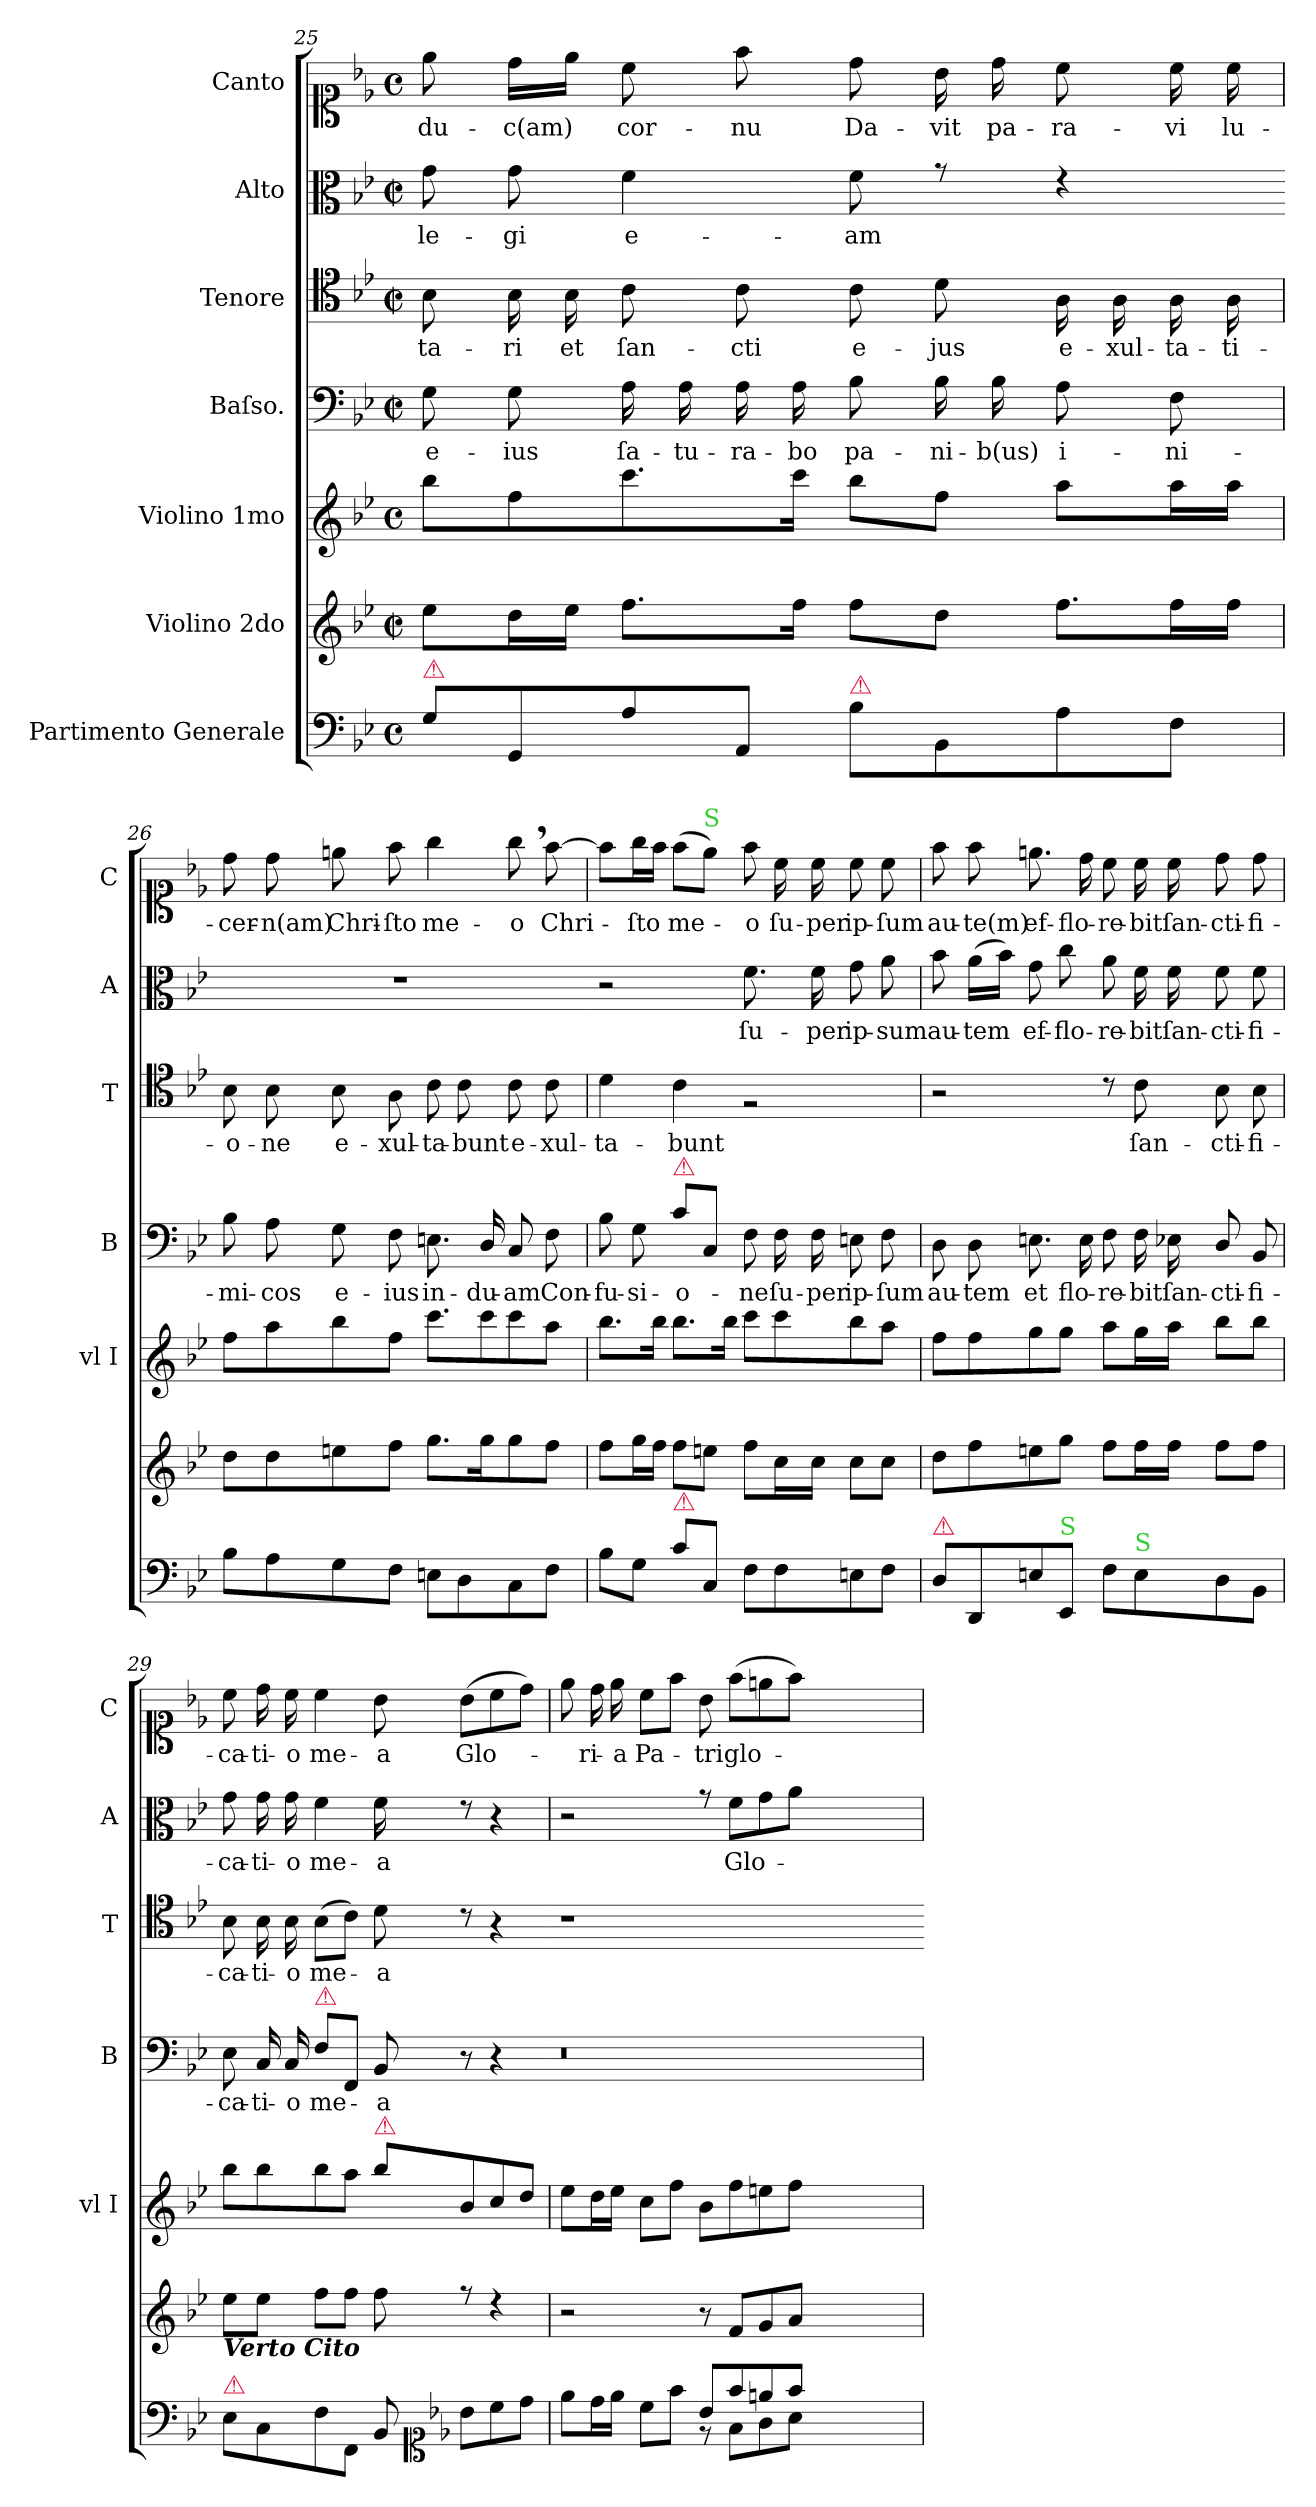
**kern	**kern	**kern	**kern	**text	**kern	**text	**kern	**text	**kern	**text
*part7	*part6	*part5	*part4	*part4	*part3	*part3	*part2	*part2	*part1	*part1
*staff7	*staff6	*staff5	*staff4	*staff4	*staff3	*staff3	*staff2	*staff2	*staff1	*staff1
*I"Partimento Generale	*I"Violino 2do	*I"Violino 1mo	*I"Baſso.	*	*I"Tenore	*	*I"Alto	*	*I"Canto	*
*	*	*I'vl I	*I'B	*	*I'T	*	*I'A	*	*I'C	*
*clefF4	*clefG2	*clefG2	*clefF4	*	*clefC4	*	*clefC3	*	*clefC1	*
*k[b-e-]	*k[b-e-]	*k[b-e-]	*k[b-e-]	*	*k[b-e-]	*	*k[b-e-]	*	*k[b-e-]	*
*	*B-:	*B-:	*B-:	*	*B-:	*	*B-:	*	*B-:	*
*M4/4	*M2/2	*M4/4	*M2/2	*	*M2/2	*	*M2/2	*	*M4/4	*
*met(c)	*met(c|)	*met(c)	*met(c|)	*	*met(c|)	*	*met(c|)	*	*met(c)	*
=25	=25	=25	=25	=25	=25	=25	=25	=25	=25	=25
!LO:TX:a:color=crimson:t=⚠	!	!	!	!	!	!	!	!	!	!
8G\L	8ee-\L	8bb-\L	8G\	e-	8B-\	-ta-	8g\	-le-	8ee-\	-du-
8GG/	16dd\L	8ff\	8G\	-ius	16B-\	-ri	8g\	-gi	16dd\LL	-c(am)
.	16ee-\JJ	.	.	.	16B-\	et	.	.	16ee-\JJ	.
8A\	8.ff\L	8.ccc\	16A\	ſa-	8c\	ſan-	4f\	e-	8cc\	cor-
.	.	.	16A\	-tu-	.	.	.	.	.	.
8AA/J	.	.	16A\	-ra-	8c\	-cti	.	.	8ff\	-nu
.	16ff\Jk	16ccc\Jk	16A\	-bo	.	.	.	.	.	.
!LO:TX:a:color=crimson:t=⚠	!	!	!	!	!	!	!	!	!	!
8B-\L	8ff\L	8bb-\L	8B-\	pa-	8c\	e-	8f\	-am	8dd\	Da-
8BB-/	8dd\J	8ff\J	16B-\	-ni-	8d\	-jus	8rg	.	16b-\	-vit
.	.	.	16B-\	-b(us)	.	.	.	.	16dd\	pa-
!	!LO:N:vis=8.	!	!	!	!	!	!	!	!	!
8A\	8ff\L	8aa\L	8A\	i-	16A\	e-	4re	.	8cc\	-ra-
.	.	.	.	.	16A\	-xul-	.	.	.	.
8F\J	16ff\L	16aa\L	8F\	-ni-	16A\	-ta-	.	.	16cc\	-vi
.	16ff\JJ	16aa\JJ	.	.	16A\	-ti-	.	.	16cc\	lu-
=26	=26	=26	=26	=26	=26	=26	=26-	=26	=26	=26
8B-\L	8dd\L	8ff\L	8B-\	-mi-	8B-\	-o-	1r	.	8dd\	-cer-
8A\	8dd\	8aa\	8A\	-cos	8B-\	-ne	.	.	8dd\	-n(am)
8G\	8een\	8bb-\	8G\	e-	8B-\	e-	.	.	8een\	Chri-
8F\J	8ff\J	8ff\J	8F\	-ius	8A\	-xul-	.	.	8ff\	-ſto
8En\L	8.gg\L	8.ccc\L	8.En\	in-	8c\	-ta-	.	.	4gg\	me-
8D\	.	.	.	.	8c\	-bunt	.	.	.	.
!	!	!LO:N:vis=8	!	!	!	!	!	!	!	!
.	16gg\K	16ccc\	16D/	-du-	.	.	.	.	.	.
!	!	!	!	!	!	!LO:LY:i	!	!	!	!
8C\	8gg\	8ccc\	8C/	-am	8c\	e-	.	.	8gg,<\	-o
!	!	!	!	!	!	!LO:LY:i	!	!	!	!
8F\J	8ff\J	8aa\J	8F\	Con-	8c\	-xul-	.	.	[8ff\	Chri-
=27	=27	=27	=27	=27	=27	=27	=27-	=27	=27	=27
!	!	!	!	!	!	!LO:LY:i	!	!	!	!
8B-\L	8ff\L	8.bb-\L	8B-\	-fu-	4d\	-ta-	2r	.	8ff\L]	.
8G\J	16gg\L	.	8G\	-si-	.	.	.	.	16gg\L	-ſto
.	16ff\JJ	16bb-\Jk	.	.	.	.	.	.	16ff\JJ	.
!	!	!	!LO:TX:a:color=crimson:t=⚠	!	!	!	!	!	!	!
!LO:TX:a:color=crimson:t=⚠	!	!	!	!	!	!	!	!	!	!
!	!	!	!	!	!	!LO:LY:i	!	!	!	!
8c\L	8ff\L	8.bb-\L	8c\L	-o-	4c\	-bunt	.	.	(>8ff\L	me-
!	!	!	!	!	!	!	!	!	!LO:TX:a:color=limegreen:t=S	!
8C/J	8een\J	.	8C/J	.	.	.	.	.	8ee-\J)	.
.	.	16bb-\Jk	.	.	.	.	.	.	.	.
8F\L	8ff\L	8ccc\L	8F\	-ne	2rF	.	8.f\	ſu-	8ff\	-o
8F\	16cc\L	8ccc\	16F\	ſu-	.	.	.	.	16cc\	ſu-
.	16cc\JJ	.	16F\	-per	.	.	16f\	-per	16cc\	-per
8En\	8cc\L	8bb-\	8En\	ip-	.	.	8g\	ip-	8cc\	ip-
8F\J	8cc\J	8aa\J	8F\	-ſum	.	.	8a\	-sum	8cc\	-ſum
=28	=28	=28	=28	=28	=28	=28	=28	=28	=28	=28
!LO:TX:a:color=crimson:t=⚠	!	!	!	!	!	!	!	!	!	!
8D\L	8dd\L	8ff\L	8D\	au-	2r	.	8b-\	au-	8ff\	au-
8DD/	8ff\	8ff\	8D\	-tem	.	.	(>16a\LL	-tem	8ff\	-te(m)
.	.	.	.	.	.	.	16b-\JJ)	.	.	.
8En\	8een\	8gg\	8.En\	et	.	.	8g\	ef-	8.een\	ef-
!LO:TX:a:color=limegreen:t=S	!	!	!	!	!	!	!	!	!	!
8EE-/J	8gg\J	8gg\J	.	.	.	.	8cc\	-flo-	.	.
.	.	.	16E\	flo-	.	.	.	.	16dd\	-flo-
8F\L	8ff\L	8aa\L	8F\	-re-	8rc	.	8a\	-re-	8cc\	-re-
!LO:TX:a:color=limegreen:t=S	!	!	!	!	!	!	!	!	!	!
8E\	16ff\L	16gg\L	16F\	-bit	8c\	ſan-	16f\	-bit	16cc\	-bit
.	16ff\JJ	16aa\JJ	16E-X\	ſan-	.	.	16f\	ſan-	16cc\	ſan-
8D\	8ff\L	8bb-\L	8D/	-cti-	8B-\	-cti-	8f\	-cti-	8dd\	-cti-
8BB-\J	8ff\J	8bb-\J	8BB-/	-fi-	8B-\	-fi-	8f\	-fi-	8dd\	-fi-
=29	=29	=29	=29	=29	=29	=29	=29	=29	=29	=29
!LO:TX:a:color=crimson:t=⚠	!	!	!	!	!	!	!	!	!	!
8E-\L	8ee-\L	8bb-\L	8E-\	-ca-	8B-\	-ca-	8g\	-ca-	8cc\	-ca-
8C\	8ee-\J	8bb-\	16C/	-ti-	16B-\	-ti-	16g\	-ti-	16dd\	-ti-
.	.	.	16C/	-o	16B-\	-o	16g\	-o	16cc\	-o
!	!	!	!LO:TX:a:color=crimson:t=⚠	!	!	!	!	!	!	!
8F\	8ff\L	8bb-\	8F\L	me-	(>8B-\L	me-	4f\	me-	4cc\	me-
8FF/J	8ff\J	8aa\J	8FF/J	.	8c\J)	.	.	.	.	.
!	!	!LO:TX:a:color=crimson:t=⚠	!	!	!	!	!	!	!	!
!	!	!	!	!	!	!	!LO:N:vis=16	!	!	!
8BB-/	8ff\	8bb-\L	8BB-/	-a	8d\	-a	8f\	-a	8b-\	-a
*clefC1	*	*	*	*	*	*	*	*	*	*
*k[b-e-]	*	*	*	*	*	*	*	*	*	*
8b-\L	8rff	8b-/	8r	.	8rc	.	8re	.	(>8b-\L	Glo-
8cc\	4rdd	8cc/	4r	.	4r	.	4r	.	8cc\	.
8dd\J	.	8dd/J	.	.	.	.	.	.	8dd\J)	.
!	!LO:TX:b:Bi:t=Verto Cito	!	!	!	!	!	!	!	!	!
=30	=30	=30	=30-	=30	=30-	=30	=30	=30	=30	=30
*^	*	*	*	*	*	*	*	*	*	*
8ee-\L	2ryy	2r	8ee-\L	0r	.	1r	.	2r	.	8ee-\	.
16dd\L	.	.	16dd\L	.	.	.	.	.	.	16dd\	-ri-
16ee-\JJ	.	.	16ee-\JJ	.	.	.	.	.	.	16ee-\	-a
8cc\L	.	.	8cc\L	.	.	.	.	.	.	8cc\L	Pa-
8ff\J	.	.	8ff\J	.	.	.	.	.	.	8ff\J	.
8b-/L	8r	8r	8b-\L	.	.	.	.	8rg	.	8b-\	-tri
8ff/	8f\L	8f/L	8ff\	.	.	.	.	8f\L	Glo-	(>8ff\L	glo-
8een/	8g\	8g/	8een\	.	.	.	.	8g\	.	8een\	.
8ff/J	8a\J	8a/J	8ff\J	.	.	.	.	8a\J	.	8ff\J)	.
1ryy	1ryy	1ryy	1ryy	.	.	1ryy	.	1ryy	.	1ryy	.
*v	*v	*	*	*	*	*	*	*	*	*	*
=	=	=	=	=	=-	=	=	=	=	=
*-	*-	*-	*-	*-	*-	*-	*-	*-	*-	*-
